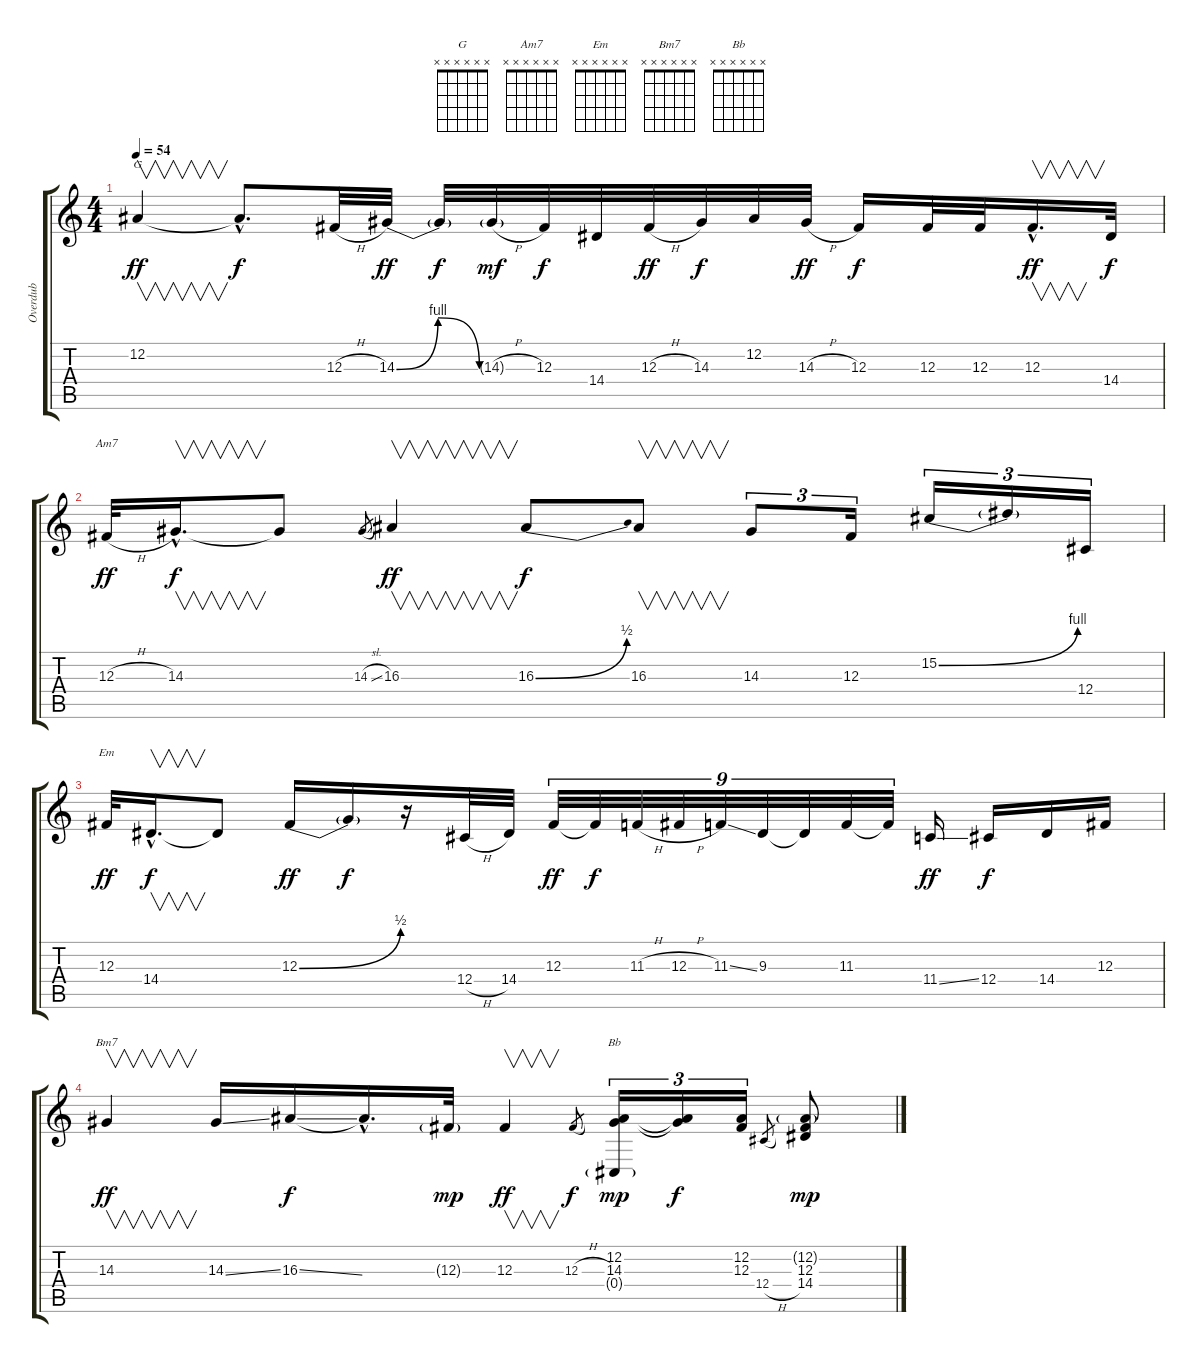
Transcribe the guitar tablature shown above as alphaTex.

\track ("Overdub" "Overdub") {instrument tremolostrings}
\staff {score tabs}
\tuning (Eb4 Bb3 Gb3 Db3 Ab2 Eb2) {hide}
\chord ("G" x x x x x x) {firstfret 0}
\chord ("Am7" x x x x x x) {firstfret 0}
\chord ("Em" x x x x x x) {firstfret 0}
\chord ("Bm7" x x x x x x) {firstfret 0}
\chord ("Bb" x x x x x x) {firstfret 0}
\ts (4 4)
\tempo 54
\clef g2
\ks c
12.2.4{v ch "G" dy ff} 12.2{hac t}.8{d dy f} 12.3{h}.32 14.3{be (bendrelease 0 0 15 4 30 4 60 0)}.32{dy ff} 14.3{t}.32{dy f} 14.3{h g}.32{dy mf} 12.3.32{dy f} 14.4.32 12.3{h}.32{dy ff} 14.3.32{dy f} 12.2.32 14.3{h}.32{dy ff} 12.3.16{dy f} 12.3.32 12.3.32 12.3{hac}.16{v d dy ff} 14.4.32{dy f} |
12.3{h}.32{ch "Am7" dy ff balance 12} 14.3{hac}.16{v d dy f} 14.3{t}.8 14.3{sl}.8{gr} 16.3.4{v dy ff} 16.3{be (bend 0 0 60 2)}.8{dy f} 16.3.8{v} 14.3.8{tu (3 2)} 12.3.16{tu (3 2)} 15.2{be (bend 0 0 60 4)}.16{tu (3 2)} 15.2{t}.16{tu (3 2)} 12.4.16{tu (3 2)} |
12.3.32{ch "Em" dy ff} 14.4{hac}.16{v d dy f} 14.4{t}.8 12.3{be (bend 0 0 60 2)}.16{dy ff} 12.3{t}.16{dy f} r.16 12.4{h}.32 14.4.32 12.3.32{tu (9 8) dy ff} 12.3{t}.32{tu (9 8) dy f} 11.3{h}.32{tu (9 8)} 12.3{h}.32{tu (9 8)} 11.3{ss}.32{tu (9 8)} 9.3.32{tu (9 8)} 9.3{t}.32{tu (9 8)} 11.3.32{tu (9 8)} 11.3{t}.32{tu (9 8)} 11.4{ss}.16{dy ff} 12.4.16{dy f} 14.4.16 12.3.16 |
14.3.4{v ch "Bm7" dy ff balance 4} 14.3{ss}.16 16.3{ss}.16{dy f} 16.3{hac t}.16{d} 12.3{g}.32{dy mp} 12.3.4{v dy ff} 12.3{h}.8{gr dy f} (12.2 14.3 0.4{g}).16{tu (3 2) ch "Bb" dy mp} (12.2{t} 14.3{t}).16{tu (3 2) dy f} (12.2 12.3).16{tu (3 2)} 12.4{h}.8{gr} (12.2{g} 12.3 14.4).8{dy mp}
